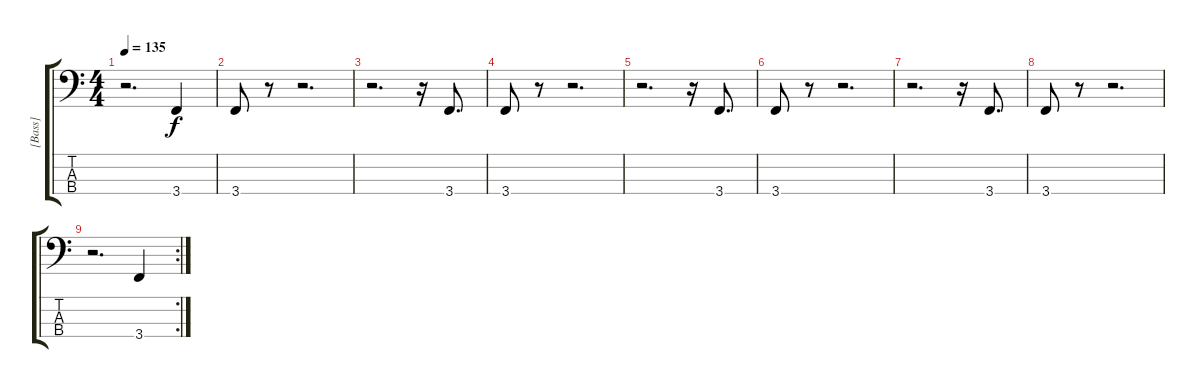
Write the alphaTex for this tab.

\track ("[Bass]" "[Bass]") {instrument electricbassfinger}
\staff {score tabs}
\tuning (G2 D2 A1 D1) {hide}
\ts (4 4)
\tempo 135
\clef f4
\ks c
r.2{d dy f} 3.4.4 |
3.4.8 r.8 r.2{d} |
r.2{d} r.16 3.4.8{d} |
3.4.8 r.8 r.2{d} |
r.2{d} r.16 3.4.8{d} |
3.4.8 r.8 r.2{d} |
r.2{d} r.16 3.4.8{d} |
3.4.8 r.8 r.2{d} |
\rc 2
r.2{d} 3.4.4
